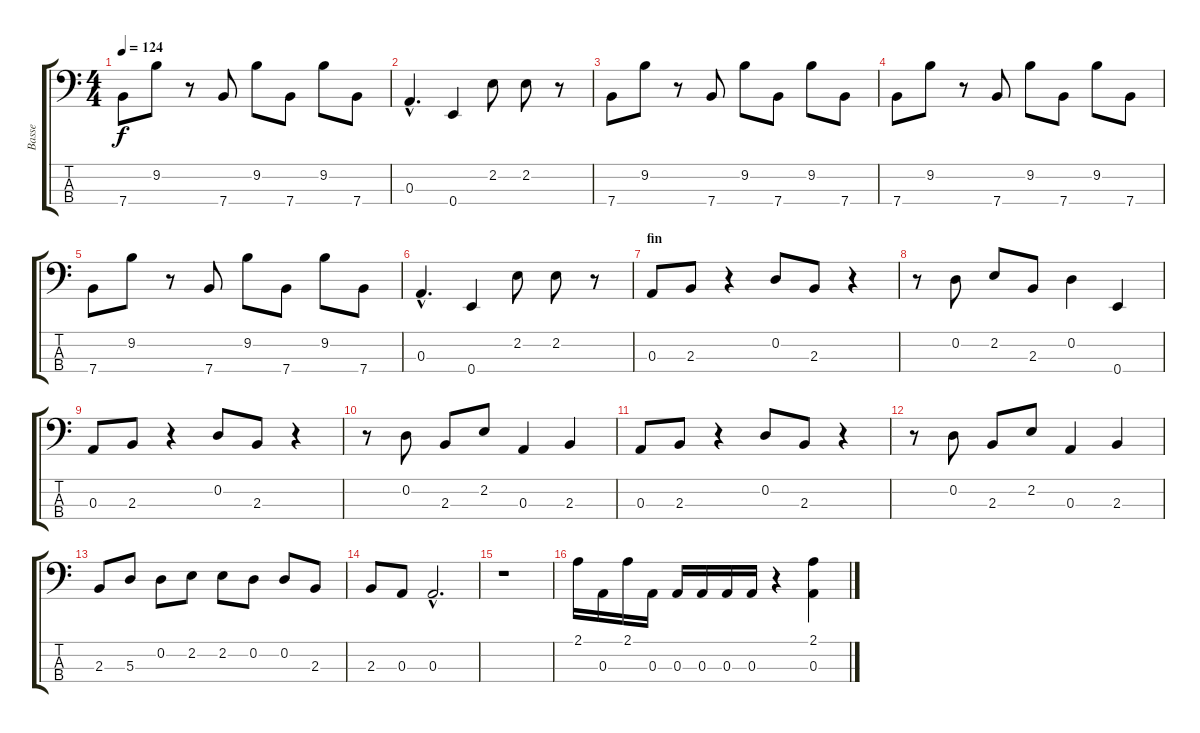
\track ("Basse" "Basse") {instrument electricbassfinger}
\staff {score tabs}
\tuning (G2 D2 A1 E1) {hide}
\ts (4 4)
\tempo 124
\clef f4
\ks c
7.4.8{dy f} 9.2.8 r.8 7.4.8 9.2.8 7.4.8 9.2.8 7.4.8 |
0.3{hac}.4{d} 0.4.4 2.2.8 2.2.8 r.8 |
7.4.8 9.2.8 r.8 7.4.8 9.2.8 7.4.8 9.2.8 7.4.8 |
7.4.8 9.2.8 r.8 7.4.8 9.2.8 7.4.8 9.2.8 7.4.8 |
7.4.8 9.2.8 r.8 7.4.8 9.2.8 7.4.8 9.2.8 7.4.8 |
0.3{hac}.4{d} 0.4.4 2.2.8 2.2.8 r.8 |
\section ("" "fin")
0.3.8 2.3.8 r.4 0.2.8 2.3.8 r.4 |
r.8 0.2.8 2.2.8 2.3.8 0.2.4 0.4.4 |
0.3.8 2.3.8 r.4 0.2.8 2.3.8 r.4 |
r.8 0.2.8 2.3.8 2.2.8 0.3.4 2.3.4 |
0.3.8 2.3.8 r.4 0.2.8 2.3.8 r.4 |
r.8 0.2.8 2.3.8 2.2.8 0.3.4 2.3.4 |
2.3.8 5.3.8 0.2.8 2.2.8 2.2.8 0.2.8 0.2.8 2.3.8 |
2.3.8 0.3.8 0.3{hac}.2{d} |
r.1 |
2.1.16 0.3.16 2.1.16 0.3.16 0.3.16 0.3.16 0.3.16 0.3.16 r.4 (2.1 0.3).4
